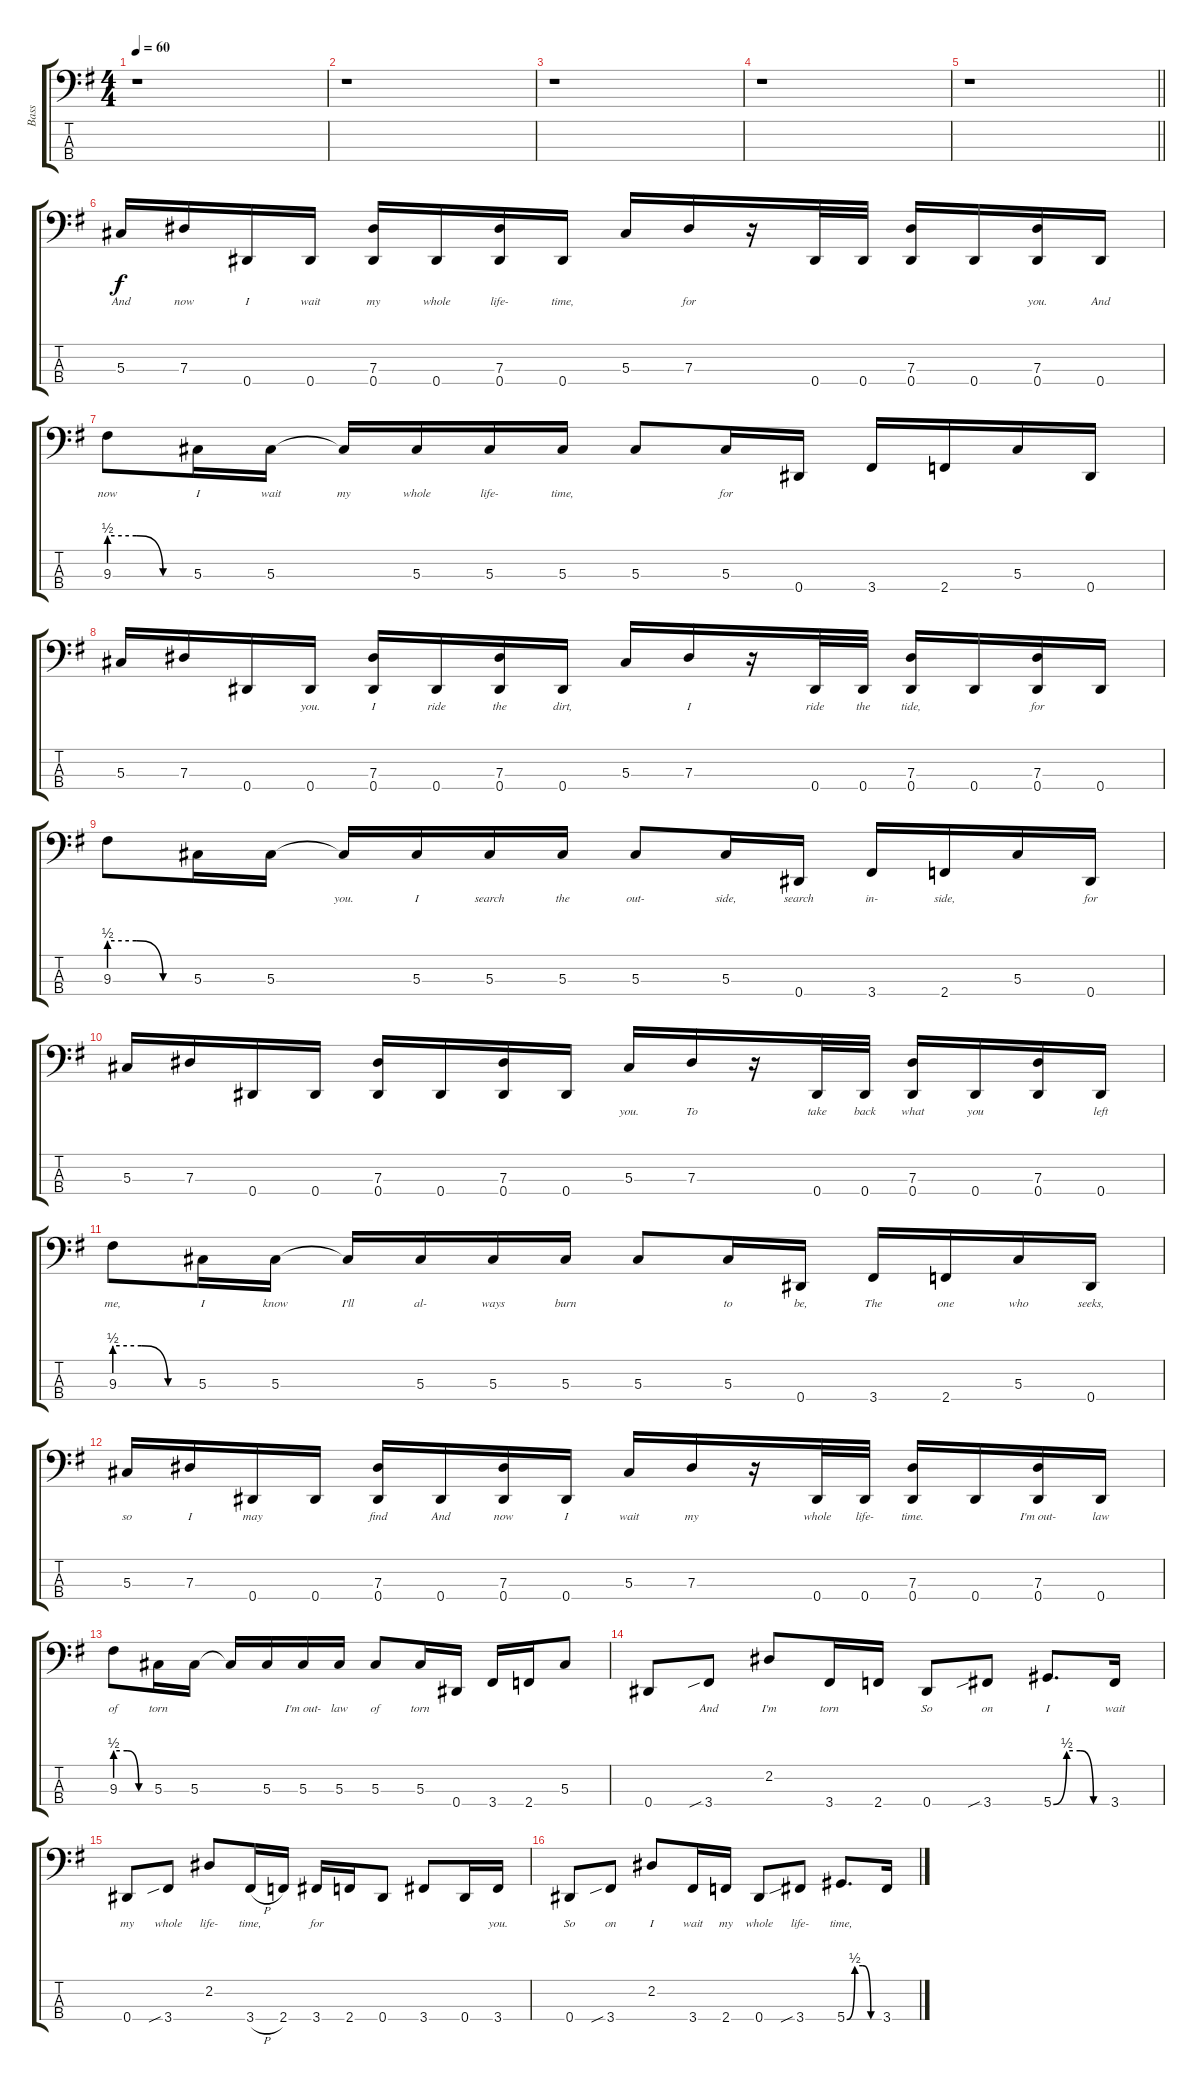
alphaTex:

\track ("Bass" "Bass") {instrument electricbasspick}
\staff {score tabs}
\tuning (Gb2 Db2 Ab1 Eb1) {hide}
\ts (4 4)
\tempo 60
\clef f4
\ks g
r.1{dy f instrument electricbasspick} |
r.1 |
r.1 |
r.1 |
\barLineRight lightlight
r.1 |
5.3.16{lyrics (0 "And") lyrics (1 "") lyrics (2 "") lyrics (3 "") lyrics (4 "")} 7.3.16{lyrics (0 "now") lyrics (1 "") lyrics (2 "") lyrics (3 "") lyrics (4 "")} 0.4.16{lyrics (0 "I") lyrics (1 "") lyrics (2 "") lyrics (3 "") lyrics (4 "")} 0.4.16{lyrics (0 "wait") lyrics (1 "") lyrics (2 "") lyrics (3 "") lyrics (4 "")} (7.3 0.4).16{lyrics (0 "my") lyrics (1 "") lyrics (2 "") lyrics (3 "") lyrics (4 "")} 0.4.16{lyrics (0 "whole") lyrics (1 "") lyrics (2 "") lyrics (3 "") lyrics (4 "")} (7.3 0.4).16{lyrics (0 "life-") lyrics (1 "") lyrics (2 "") lyrics (3 "") lyrics (4 "")} 0.4.16{lyrics (0 "time,") lyrics (1 "") lyrics (2 "") lyrics (3 "") lyrics (4 "")} 5.3.16{lyrics (0 "") lyrics (1 "") lyrics (2 "") lyrics (3 "") lyrics (4 "")} 7.3.16{lyrics (0 "for") lyrics (1 "") lyrics (2 "") lyrics (3 "") lyrics (4 "")} r.16 0.4.32{lyrics (0 "") lyrics (1 "") lyrics (2 "") lyrics (3 "") lyrics (4 "")} 0.4.32{lyrics (0 "") lyrics (1 "") lyrics (2 "") lyrics (3 "") lyrics (4 "")} (7.3 0.4).16{lyrics (0 "") lyrics (1 "") lyrics (2 "") lyrics (3 "") lyrics (4 "")} 0.4.16{lyrics (0 "") lyrics (1 "") lyrics (2 "") lyrics (3 "") lyrics (4 "")} (7.3 0.4).16{lyrics (0 "you.") lyrics (1 "") lyrics (2 "") lyrics (3 "") lyrics (4 "")} 0.4.16{lyrics (0 "And") lyrics (1 "") lyrics (2 "") lyrics (3 "") lyrics (4 "")} |
9.3{be (custom 0 2 20 2 40 0 60 0)}.8{lyrics (0 "now") lyrics (1 "") lyrics (2 "") lyrics (3 "") lyrics (4 "")} 5.3.16{lyrics (0 "I") lyrics (1 "") lyrics (2 "") lyrics (3 "") lyrics (4 "")} 5.3.16{lyrics (0 "wait") lyrics (1 "") lyrics (2 "") lyrics (3 "") lyrics (4 "")} 5.3{t}.16{lyrics (0 "my") lyrics (1 "") lyrics (2 "") lyrics (3 "") lyrics (4 "")} 5.3.16{lyrics (0 "whole") lyrics (1 "") lyrics (2 "") lyrics (3 "") lyrics (4 "")} 5.3.16{lyrics (0 "life-") lyrics (1 "") lyrics (2 "") lyrics (3 "") lyrics (4 "")} 5.3.16{lyrics (0 "time,") lyrics (1 "") lyrics (2 "") lyrics (3 "") lyrics (4 "")} 5.3.8{lyrics (0 "") lyrics (1 "") lyrics (2 "") lyrics (3 "") lyrics (4 "")} 5.3.16{lyrics (0 "for") lyrics (1 "") lyrics (2 "") lyrics (3 "") lyrics (4 "")} 0.4.16{lyrics (0 "") lyrics (1 "") lyrics (2 "") lyrics (3 "") lyrics (4 "")} 3.4.16{lyrics (0 "") lyrics (1 "") lyrics (2 "") lyrics (3 "") lyrics (4 "")} 2.4.16{lyrics (0 "") lyrics (1 "") lyrics (2 "") lyrics (3 "") lyrics (4 "")} 5.3.16{lyrics (0 "") lyrics (1 "") lyrics (2 "") lyrics (3 "") lyrics (4 "")} 0.4.16{lyrics (0 "") lyrics (1 "") lyrics (2 "") lyrics (3 "") lyrics (4 "")} |
5.3.16{lyrics (0 "") lyrics (1 "") lyrics (2 "") lyrics (3 "") lyrics (4 "")} 7.3.16{lyrics (0 "") lyrics (1 "") lyrics (2 "") lyrics (3 "") lyrics (4 "")} 0.4.16{lyrics (0 "") lyrics (1 "") lyrics (2 "") lyrics (3 "") lyrics (4 "")} 0.4.16{lyrics (0 "you.") lyrics (1 "") lyrics (2 "") lyrics (3 "") lyrics (4 "")} (7.3 0.4).16{lyrics (0 "I") lyrics (1 "") lyrics (2 "") lyrics (3 "") lyrics (4 "")} 0.4.16{lyrics (0 "ride") lyrics (1 "") lyrics (2 "") lyrics (3 "") lyrics (4 "")} (7.3 0.4).16{lyrics (0 "the") lyrics (1 "") lyrics (2 "") lyrics (3 "") lyrics (4 "")} 0.4.16{lyrics (0 "dirt,") lyrics (1 "") lyrics (2 "") lyrics (3 "") lyrics (4 "")} 5.3.16{lyrics (0 "") lyrics (1 "") lyrics (2 "") lyrics (3 "") lyrics (4 "")} 7.3.16{lyrics (0 "I") lyrics (1 "") lyrics (2 "") lyrics (3 "") lyrics (4 "")} r.16 0.4.32{lyrics (0 "ride") lyrics (1 "") lyrics (2 "") lyrics (3 "") lyrics (4 "")} 0.4.32{lyrics (0 "the") lyrics (1 "") lyrics (2 "") lyrics (3 "") lyrics (4 "")} (7.3 0.4).16{lyrics (0 "tide,") lyrics (1 "") lyrics (2 "") lyrics (3 "") lyrics (4 "")} 0.4.16{lyrics (0 "") lyrics (1 "") lyrics (2 "") lyrics (3 "") lyrics (4 "")} (7.3 0.4).16{lyrics (0 "for") lyrics (1 "") lyrics (2 "") lyrics (3 "") lyrics (4 "")} 0.4.16{lyrics (0 "") lyrics (1 "") lyrics (2 "") lyrics (3 "") lyrics (4 "")} |
9.3{be (custom 0 2 20 2 40 0 60 0)}.8{lyrics (0 "") lyrics (1 "") lyrics (2 "") lyrics (3 "") lyrics (4 "")} 5.3.16{lyrics (0 "") lyrics (1 "") lyrics (2 "") lyrics (3 "") lyrics (4 "")} 5.3.16{lyrics (0 "") lyrics (1 "") lyrics (2 "") lyrics (3 "") lyrics (4 "")} 5.3{t}.16{lyrics (0 "you.") lyrics (1 "") lyrics (2 "") lyrics (3 "") lyrics (4 "")} 5.3.16{lyrics (0 "I") lyrics (1 "") lyrics (2 "") lyrics (3 "") lyrics (4 "")} 5.3.16{lyrics (0 "search") lyrics (1 "") lyrics (2 "") lyrics (3 "") lyrics (4 "")} 5.3.16{lyrics (0 "the") lyrics (1 "") lyrics (2 "") lyrics (3 "") lyrics (4 "")} 5.3.8{lyrics (0 "out-") lyrics (1 "") lyrics (2 "") lyrics (3 "") lyrics (4 "")} 5.3.16{lyrics (0 "side,") lyrics (1 "") lyrics (2 "") lyrics (3 "") lyrics (4 "")} 0.4.16{lyrics (0 "search") lyrics (1 "") lyrics (2 "") lyrics (3 "") lyrics (4 "")} 3.4.16{lyrics (0 "in-") lyrics (1 "") lyrics (2 "") lyrics (3 "") lyrics (4 "")} 2.4.16{lyrics (0 "side,") lyrics (1 "") lyrics (2 "") lyrics (3 "") lyrics (4 "")} 5.3.16{lyrics (0 "") lyrics (1 "") lyrics (2 "") lyrics (3 "") lyrics (4 "")} 0.4.16{lyrics (0 "for") lyrics (1 "") lyrics (2 "") lyrics (3 "") lyrics (4 "")} |
5.3.16{lyrics (0 "") lyrics (1 "") lyrics (2 "") lyrics (3 "") lyrics (4 "")} 7.3.16{lyrics (0 "") lyrics (1 "") lyrics (2 "") lyrics (3 "") lyrics (4 "")} 0.4.16{lyrics (0 "") lyrics (1 "") lyrics (2 "") lyrics (3 "") lyrics (4 "")} 0.4.16{lyrics (0 "") lyrics (1 "") lyrics (2 "") lyrics (3 "") lyrics (4 "")} (7.3 0.4).16{lyrics (0 "") lyrics (1 "") lyrics (2 "") lyrics (3 "") lyrics (4 "")} 0.4.16{lyrics (0 "") lyrics (1 "") lyrics (2 "") lyrics (3 "") lyrics (4 "")} (7.3 0.4).16{lyrics (0 "") lyrics (1 "") lyrics (2 "") lyrics (3 "") lyrics (4 "")} 0.4.16{lyrics (0 "") lyrics (1 "") lyrics (2 "") lyrics (3 "") lyrics (4 "")} 5.3.16{lyrics (0 "you.") lyrics (1 "") lyrics (2 "") lyrics (3 "") lyrics (4 "")} 7.3.16{lyrics (0 "To") lyrics (1 "") lyrics (2 "") lyrics (3 "") lyrics (4 "")} r.16 0.4.32{lyrics (0 "take") lyrics (1 "") lyrics (2 "") lyrics (3 "") lyrics (4 "")} 0.4.32{lyrics (0 "back") lyrics (1 "") lyrics (2 "") lyrics (3 "") lyrics (4 "")} (7.3 0.4).16{lyrics (0 "what") lyrics (1 "") lyrics (2 "") lyrics (3 "") lyrics (4 "")} 0.4.16{lyrics (0 "you") lyrics (1 "") lyrics (2 "") lyrics (3 "") lyrics (4 "")} (7.3 0.4).16{lyrics (0 "") lyrics (1 "") lyrics (2 "") lyrics (3 "") lyrics (4 "")} 0.4.16{lyrics (0 "left") lyrics (1 "") lyrics (2 "") lyrics (3 "") lyrics (4 "")} |
9.3{be (custom 0 2 20 2 40 0 60 0)}.8{lyrics (0 "me,") lyrics (1 "") lyrics (2 "") lyrics (3 "") lyrics (4 "")} 5.3.16{lyrics (0 "I") lyrics (1 "") lyrics (2 "") lyrics (3 "") lyrics (4 "")} 5.3.16{lyrics (0 "know") lyrics (1 "") lyrics (2 "") lyrics (3 "") lyrics (4 "")} 5.3{t}.16{lyrics (0 "I'll") lyrics (1 "") lyrics (2 "") lyrics (3 "") lyrics (4 "")} 5.3.16{lyrics (0 "al-") lyrics (1 "") lyrics (2 "") lyrics (3 "") lyrics (4 "")} 5.3.16{lyrics (0 "ways") lyrics (1 "") lyrics (2 "") lyrics (3 "") lyrics (4 "")} 5.3.16{lyrics (0 "burn") lyrics (1 "") lyrics (2 "") lyrics (3 "") lyrics (4 "")} 5.3.8{lyrics (0 "") lyrics (1 "") lyrics (2 "") lyrics (3 "") lyrics (4 "")} 5.3.16{lyrics (0 "to") lyrics (1 "") lyrics (2 "") lyrics (3 "") lyrics (4 "")} 0.4.16{lyrics (0 "be,") lyrics (1 "") lyrics (2 "") lyrics (3 "") lyrics (4 "")} 3.4.16{lyrics (0 "The") lyrics (1 "") lyrics (2 "") lyrics (3 "") lyrics (4 "")} 2.4.16{lyrics (0 "one") lyrics (1 "") lyrics (2 "") lyrics (3 "") lyrics (4 "")} 5.3.16{lyrics (0 "who") lyrics (1 "") lyrics (2 "") lyrics (3 "") lyrics (4 "")} 0.4.16{lyrics (0 "seeks,") lyrics (1 "") lyrics (2 "") lyrics (3 "") lyrics (4 "")} |
5.3.16{lyrics (0 "so") lyrics (1 "") lyrics (2 "") lyrics (3 "") lyrics (4 "")} 7.3.16{lyrics (0 "I") lyrics (1 "") lyrics (2 "") lyrics (3 "") lyrics (4 "")} 0.4.16{lyrics (0 "may") lyrics (1 "") lyrics (2 "") lyrics (3 "") lyrics (4 "")} 0.4.16{lyrics (0 "") lyrics (1 "") lyrics (2 "") lyrics (3 "") lyrics (4 "")} (7.3 0.4).16{lyrics (0 "find") lyrics (1 "") lyrics (2 "") lyrics (3 "") lyrics (4 "")} 0.4.16{lyrics (0 "And") lyrics (1 "") lyrics (2 "") lyrics (3 "") lyrics (4 "")} (7.3 0.4).16{lyrics (0 "now") lyrics (1 "") lyrics (2 "") lyrics (3 "") lyrics (4 "")} 0.4.16{lyrics (0 "I") lyrics (1 "") lyrics (2 "") lyrics (3 "") lyrics (4 "")} 5.3.16{lyrics (0 "wait") lyrics (1 "") lyrics (2 "") lyrics (3 "") lyrics (4 "")} 7.3.16{lyrics (0 "my") lyrics (1 "") lyrics (2 "") lyrics (3 "") lyrics (4 "")} r.16 0.4.32{lyrics (0 "whole") lyrics (1 "") lyrics (2 "") lyrics (3 "") lyrics (4 "")} 0.4.32{lyrics (0 "life-") lyrics (1 "") lyrics (2 "") lyrics (3 "") lyrics (4 "")} (7.3 0.4).16{lyrics (0 "time.") lyrics (1 "") lyrics (2 "") lyrics (3 "") lyrics (4 "")} 0.4.16{lyrics (0 "") lyrics (1 "") lyrics (2 "") lyrics (3 "") lyrics (4 "")} (7.3 0.4).16{lyrics (0 "I'm out-") lyrics (1 "") lyrics (2 "") lyrics (3 "") lyrics (4 "")} 0.4.16{lyrics (0 "law") lyrics (1 "") lyrics (2 "") lyrics (3 "") lyrics (4 "")} |
9.3{be (custom 0 2 20 2 40 0 60 0)}.8{lyrics (0 "of") lyrics (1 "") lyrics (2 "") lyrics (3 "") lyrics (4 "")} 5.3.16{lyrics (0 "torn") lyrics (1 "") lyrics (2 "") lyrics (3 "") lyrics (4 "")} 5.3.16{lyrics (0 "") lyrics (1 "") lyrics (2 "") lyrics (3 "") lyrics (4 "")} 5.3{t}.16{lyrics (0 "") lyrics (1 "") lyrics (2 "") lyrics (3 "") lyrics (4 "")} 5.3.16{lyrics (0 "") lyrics (1 "") lyrics (2 "") lyrics (3 "") lyrics (4 "")} 5.3.16{lyrics (0 "I'm out-") lyrics (1 "") lyrics (2 "") lyrics (3 "") lyrics (4 "")} 5.3.16{lyrics (0 "law") lyrics (1 "") lyrics (2 "") lyrics (3 "") lyrics (4 "")} 5.3.8{lyrics (0 "of") lyrics (1 "") lyrics (2 "") lyrics (3 "") lyrics (4 "")} 5.3.16{lyrics (0 "torn") lyrics (1 "") lyrics (2 "") lyrics (3 "") lyrics (4 "")} 0.4.16{lyrics (0 "") lyrics (1 "") lyrics (2 "") lyrics (3 "") lyrics (4 "")} 3.4.16{lyrics (0 "") lyrics (1 "") lyrics (2 "") lyrics (3 "") lyrics (4 "")} 2.4.16{lyrics (0 "") lyrics (1 "") lyrics (2 "") lyrics (3 "") lyrics (4 "")} 5.3.8{lyrics (0 "") lyrics (1 "") lyrics (2 "") lyrics (3 "") lyrics (4 "")} |
0.4.8{lyrics (0 "") lyrics (1 "") lyrics (2 "") lyrics (3 "") lyrics (4 "")} 3.4{sib}.8{lyrics (0 "And") lyrics (1 "") lyrics (2 "") lyrics (3 "") lyrics (4 "")} 2.2.8{lyrics (0 "I'm") lyrics (1 "") lyrics (2 "") lyrics (3 "") lyrics (4 "")} 3.4.16{lyrics (0 "torn") lyrics (1 "") lyrics (2 "") lyrics (3 "") lyrics (4 "")} 2.4.16{lyrics (0 "") lyrics (1 "") lyrics (2 "") lyrics (3 "") lyrics (4 "")} 0.4.8{lyrics (0 "So") lyrics (1 "") lyrics (2 "") lyrics (3 "") lyrics (4 "")} 3.4{sib}.8{lyrics (0 "on") lyrics (1 "") lyrics (2 "") lyrics (3 "") lyrics (4 "")} 5.4{be (custom 0 0 15 2 30 2 45 0 60 0)}.8{d lyrics (0 "I") lyrics (1 "") lyrics (2 "") lyrics (3 "") lyrics (4 "")} 3.4.16{lyrics (0 "wait") lyrics (1 "") lyrics (2 "") lyrics (3 "") lyrics (4 "")} |
0.4.8{lyrics (0 "my") lyrics (1 "") lyrics (2 "") lyrics (3 "") lyrics (4 "")} 3.4{sib}.8{lyrics (0 "whole") lyrics (1 "") lyrics (2 "") lyrics (3 "") lyrics (4 "")} 2.2.8{lyrics (0 "life-") lyrics (1 "") lyrics (2 "") lyrics (3 "") lyrics (4 "")} 3.4{h}.16{lyrics (0 "time,") lyrics (1 "") lyrics (2 "") lyrics (3 "") lyrics (4 "")} 2.4.16{lyrics (0 "") lyrics (1 "") lyrics (2 "") lyrics (3 "") lyrics (4 "")} 3.4.16{lyrics (0 "for") lyrics (1 "") lyrics (2 "") lyrics (3 "") lyrics (4 "")} 2.4.16{lyrics (0 "") lyrics (1 "") lyrics (2 "") lyrics (3 "") lyrics (4 "")} 0.4.8{lyrics (0 "") lyrics (1 "") lyrics (2 "") lyrics (3 "") lyrics (4 "")} 3.4.8{lyrics (0 "") lyrics (1 "") lyrics (2 "") lyrics (3 "") lyrics (4 "")} 0.4.16{lyrics (0 "") lyrics (1 "") lyrics (2 "") lyrics (3 "") lyrics (4 "")} 3.4.16{lyrics (0 "you.") lyrics (1 "") lyrics (2 "") lyrics (3 "") lyrics (4 "")} |
0.4.8{lyrics (0 "So") lyrics (1 "") lyrics (2 "") lyrics (3 "") lyrics (4 "")} 3.4{sib}.8{lyrics (0 "on") lyrics (1 "") lyrics (2 "") lyrics (3 "") lyrics (4 "")} 2.2.8{lyrics (0 "I") lyrics (1 "") lyrics (2 "") lyrics (3 "") lyrics (4 "")} 3.4.16{lyrics (0 "wait") lyrics (1 "") lyrics (2 "") lyrics (3 "") lyrics (4 "")} 2.4.16{lyrics (0 "my") lyrics (1 "") lyrics (2 "") lyrics (3 "") lyrics (4 "")} 0.4.8{lyrics (0 "whole") lyrics (1 "") lyrics (2 "") lyrics (3 "") lyrics (4 "")} 3.4{sib}.8{lyrics (0 "life-") lyrics (1 "") lyrics (2 "") lyrics (3 "") lyrics (4 "")} 5.4{be (custom 0 0 15 2 30 2 45 0 60 0)}.8{d lyrics (0 "time,") lyrics (1 "") lyrics (2 "") lyrics (3 "") lyrics (4 "")} 3.4.16{lyrics (0 "") lyrics (1 "") lyrics (2 "") lyrics (3 "") lyrics (4 "")}
